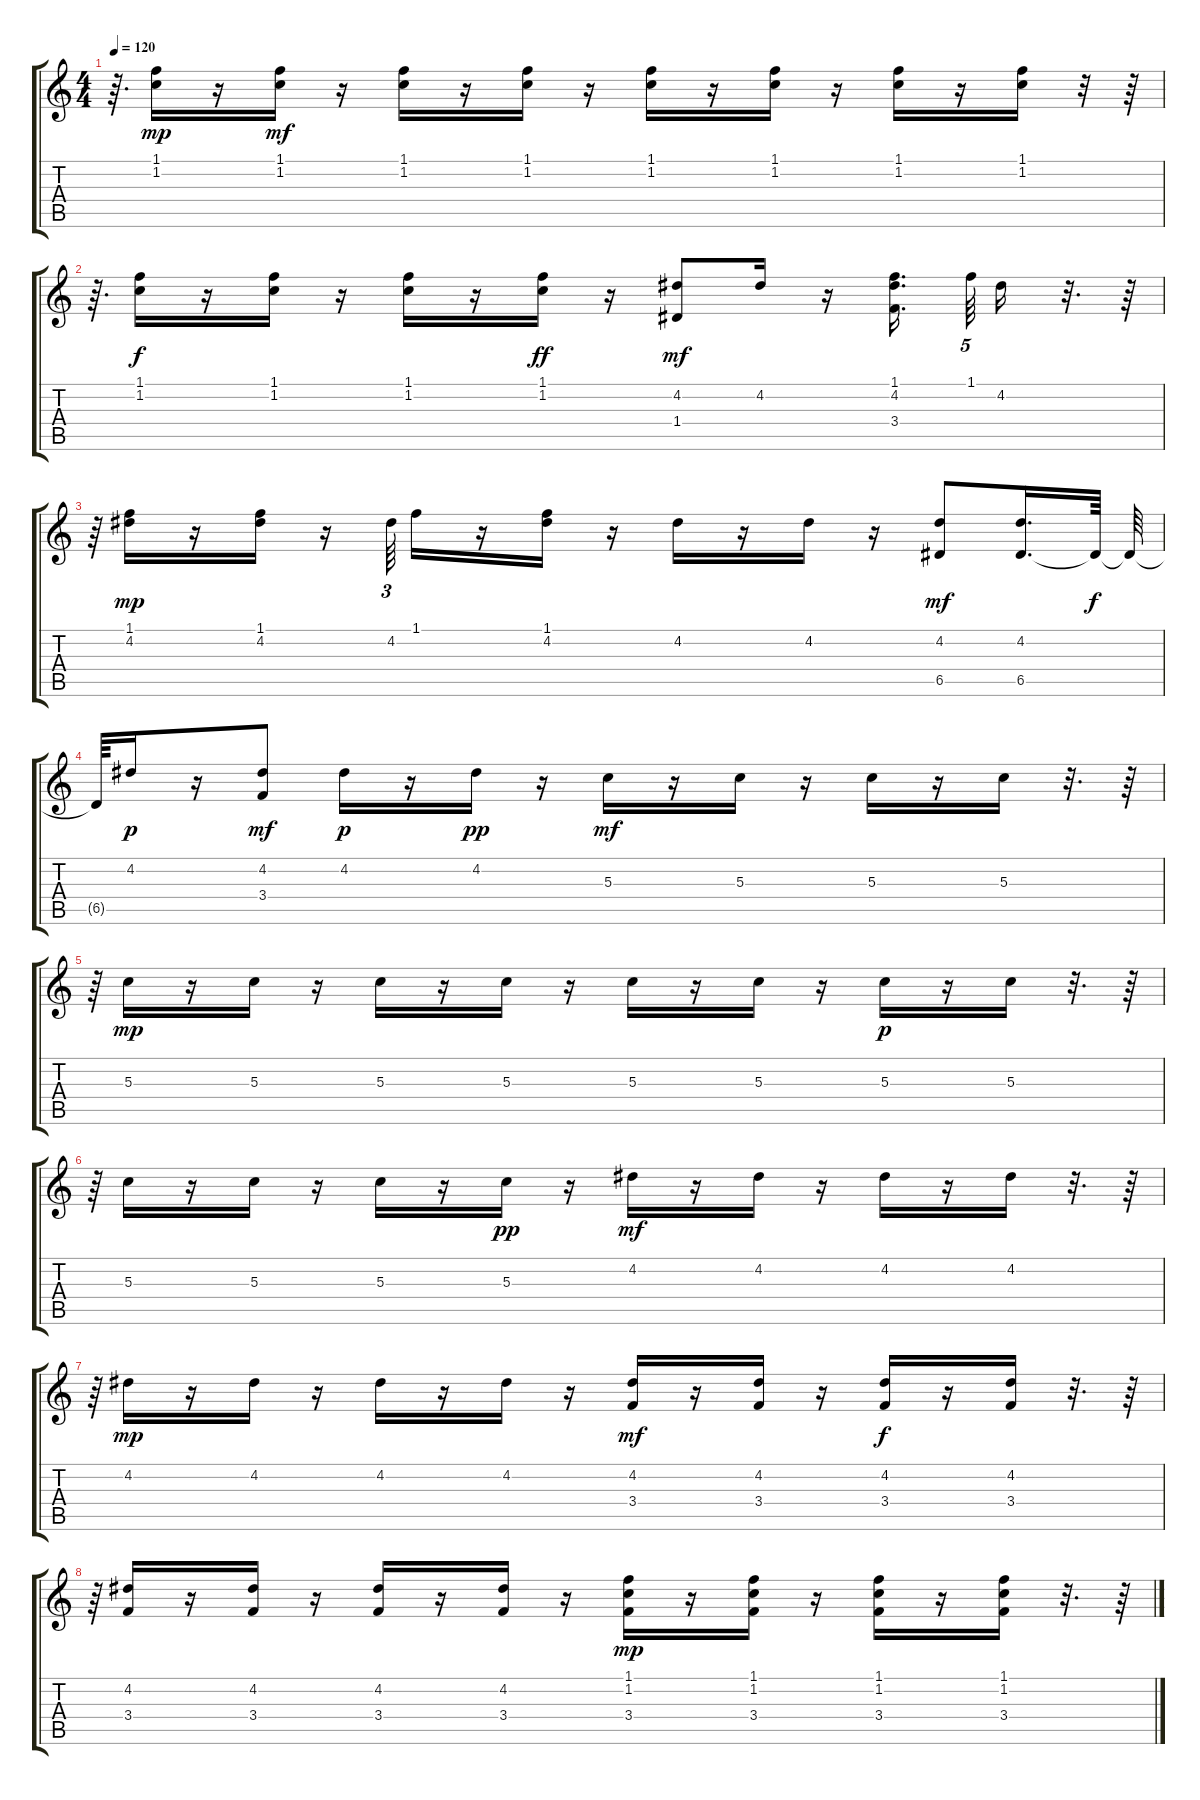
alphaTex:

\track "" {instrument acousticguitarsteel}
\staff {score tabs}
\tuning (E4 B3 G3 D3 A2 E2) {hide}
\ts (4 4)
\tempo 120
\clef g2
\ks c
r.64{d dy mp} (1.1 1.2).16 r.16 (1.1 1.2).16{dy mf} r.16 (1.1 1.2).16 r.16 (1.1 1.2).16 r.16 (1.1 1.2).16 r.16 (1.1 1.2).16 r.16 (1.1 1.2).16 r.16 (1.1 1.2).16 r.32 r.64 |
r.64{d} (1.1 1.2).16{dy f} r.16 (1.1 1.2).16 r.16 (1.1 1.2).16 r.16 (1.1 1.2).16{dy ff} r.16 (4.2 1.4).8{dy mf} 4.2.16 r.16 (1.1 4.2 3.4).16{d beam splitsecondary} 1.1.64{tu (5 4)} 4.2.16 r.32{d} r.64 |
r.64 (1.1 4.2).16{dy mp} r.16 (1.1 4.2).16 r.16 4.2.64{tu (3 2)} 1.1.16 r.16 (1.1 4.2).16 r.16 4.2.16 r.16 4.2.16 r.16 (4.2 6.5).8{dy mf} (4.2 6.5).16{d} 6.5{t}.64{dy f} 6.5{t}.64 |
6.5{t}.64 4.2.16{dy p} r.16 (4.2 3.4).8{dy mf} 4.2.16{dy p} r.16 4.2.16{dy pp} r.16 5.3.16{dy mf} r.16 5.3.16 r.16 5.3.16 r.16 5.3.16 r.32{d} r.64 |
r.64 5.3.16{dy mp} r.16 5.3.16 r.16 5.3.16 r.16 5.3.16 r.16 5.3.16 r.16 5.3.16 r.16 5.3.16{dy p} r.16 5.3.16 r.32{d} r.64 |
r.64 5.3.16 r.16 5.3.16 r.16 5.3.16 r.16 5.3.16{dy pp} r.16 4.2.16{dy mf} r.16 4.2.16 r.16 4.2.16 r.16 4.2.16 r.32{d} r.64 |
r.64 4.2.16{dy mp} r.16 4.2.16 r.16 4.2.16 r.16 4.2.16 r.16 (4.2 3.4).16{dy mf} r.16 (4.2 3.4).16 r.16 (4.2 3.4).16{dy f} r.16 (4.2 3.4).16 r.32{d} r.64 |
r.64 (4.2 3.4).16 r.16 (4.2 3.4).16 r.16 (4.2 3.4).16 r.16 (4.2 3.4).16 r.16 (1.1 1.2 3.4).16{dy mp} r.16 (1.1 1.2 3.4).16 r.16 (1.1 1.2 3.4).16 r.16 (1.1 1.2 3.4).16 r.32{d} r.64
